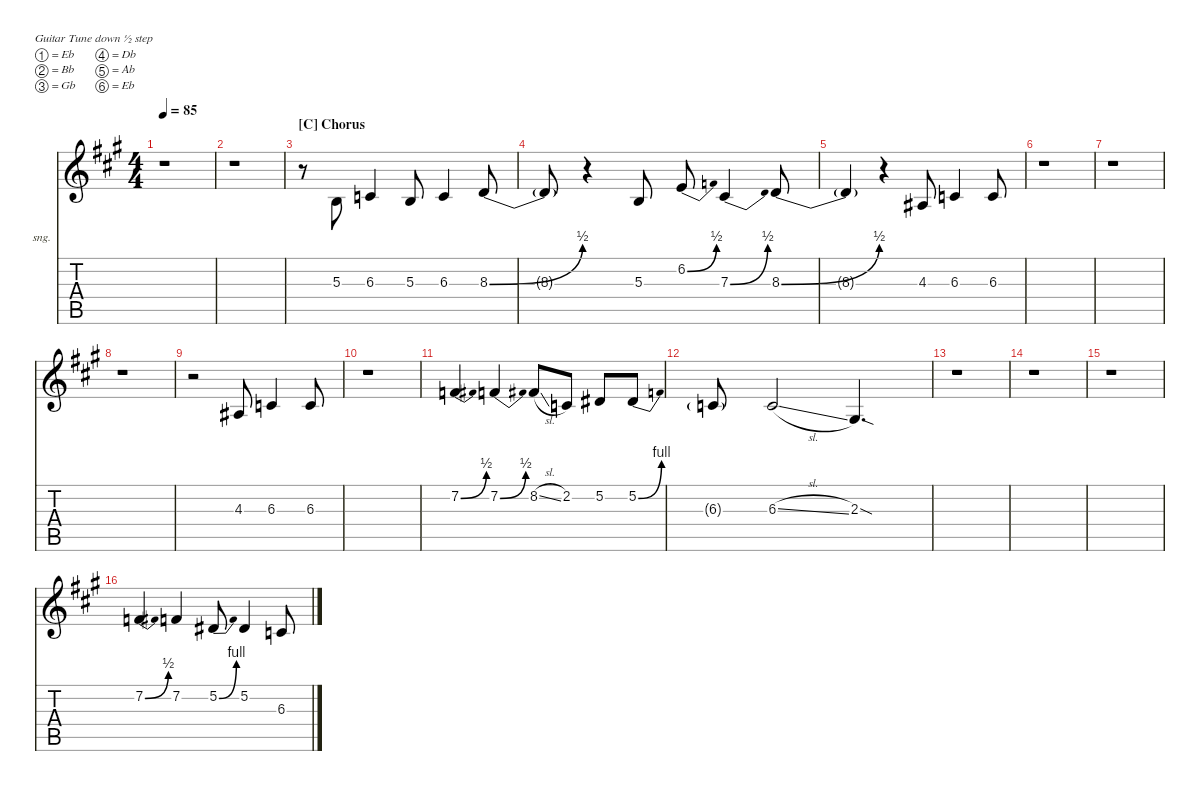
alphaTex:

\defaultSystemsLayout 4
\hideDynamics
\bracketExtendMode nobrackets
\firstSystemTrackNameOrientation horizontal
\otherSystemsTrackNameOrientation horizontal
\track ("V. Harmony" "sng.") {instrument voiceoohs}
\staff {score tabs}
\tuning (Eb4 Bb3 Gb3 Db3 Ab2 Eb2)
\ts (4 4)
\tempo 85
\clef g2
\ks a
r.1{dy mf beam Down} |
r.1{beam Down} |
\section ("C" "Chorus")
r.8{beam Down} 5.3{acc forcenatural}.8{beam Up} 6.3{acc forcenatural}.4{beam Up} 5.3{acc forcenatural}.8{beam Up} 6.3{acc forcenatural}.4{beam Up} 8.3{be (bend 0 0 18 2) acc forcenatural}.8{beam Up} |
8.3{t}.8{beam Up} r.4{beam Up} 5.3{acc forcenatural}.8{beam Up} 6.2{be (bend 0 0 22.2 2) acc forcenatural}.8{beam Up} 7.3{be (bend 0 0 15.6 2) acc #}.4{beam Up} 8.3{be (bend 0 0 28.2 2) acc forcenatural}.8{beam Up} |
8.3{t}.4{beam Up} r.4{beam Up} 4.3{acc #}.8{beam Up} 6.3{acc forcenatural}.4{beam Up} 6.3{acc forcenatural}.8{beam Up} |
r.1{beam Down} |
r.1{beam Down} |
r.1{beam Down} |
r.2{beam Down} 4.3{acc #}.8{beam Up} 6.3{acc forcenatural}.4{beam Up} 6.3{acc forcenatural}.8{beam Up} |
r.1{beam Down} |
7.2{be (bend 0 0 15.6 2) acc forcenatural}.4{beam Up} 7.2{be (bend 0 0 15 2) acc forcenatural}.4{beam Up} 8.2{sl acc #}.8{beam Up} 2.2{acc forcenatural}.8{beam Up} 5.2{acc #}.8{beam Up} 5.2{be (bend 0 0 15 4) acc #}.8{beam Up} |
6.3{g acc forcenatural}.8{beam Up} 6.3{sl acc forcenatural}.2{beam Up} 2.3{sod acc #}.4{d beam Up} |
r.1{beam Down} |
r.1{beam Down} |
r.1{beam Down} |
7.2{be (bend 0 0 15.6 2) acc forcenatural}.4{beam Up} 7.2{acc forcenatural}.4{beam Up} 5.2{be (bend 0 0 15 4) acc #}.8{beam Up} 5.2{acc #}.4{beam Up} 6.3{acc forcenatural}.8{beam Up}
